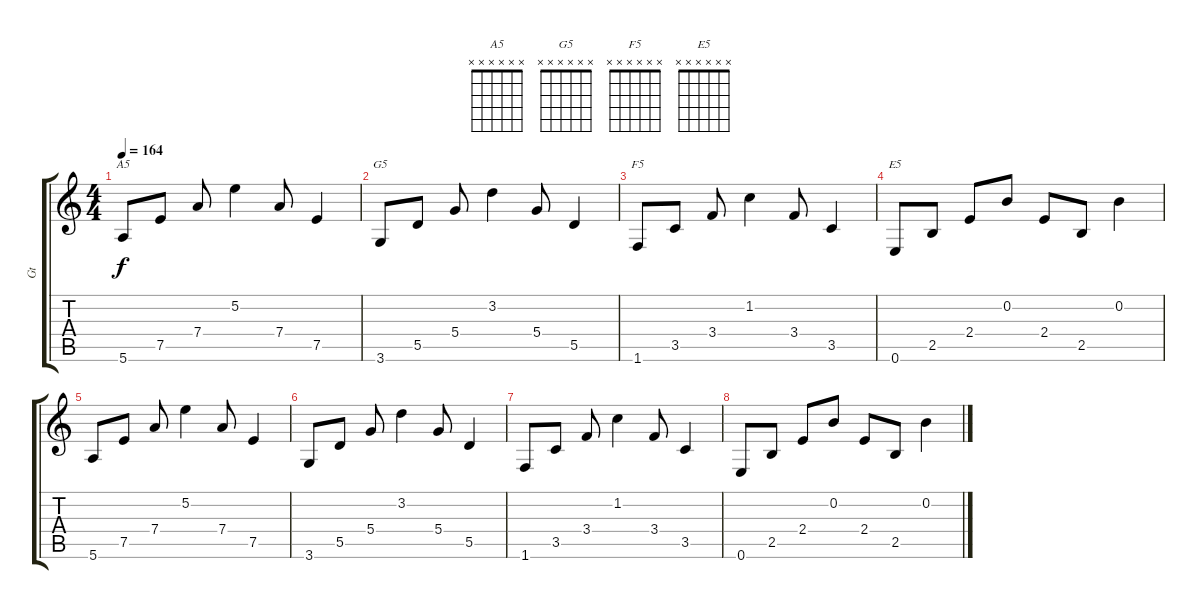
\track ("Gt" "Gt") {instrument acousticguitarnylon}
\staff {score tabs}
\tuning (E4 B3 G3 D3 A2 E2) {hide}
\chord ("A5" x x x x x x)
\chord ("G5" x x x x x x)
\chord ("F5" x x x x x x)
\chord ("E5" x x x x x x)
\ts (4 4)
\tempo 164
\clef g2
\ks c
5.6.8{ch "A5" dy f} 7.5.8 7.4.8 5.2.4 7.4.8 7.5.4 |
3.6.8{ch "G5"} 5.5.8 5.4.8 3.2.4 5.4.8 5.5.4 |
1.6.8{ch "F5"} 3.5.8 3.4.8 1.2.4 3.4.8 3.5.4 |
0.6.8{ch "E5"} 2.5.8 2.4.8 0.2.8 2.4.8 2.5.8 0.2.4 |
5.6.8{volume 0} 7.5.8 7.4.8 5.2.4 7.4.8 7.5.4 |
3.6.8 5.5.8 5.4.8 3.2.4 5.4.8 5.5.4 |
1.6.8 3.5.8 3.4.8 1.2.4 3.4.8 3.5.4 |
0.6.8 2.5.8 2.4.8 0.2.8 2.4.8 2.5.8 0.2.4
